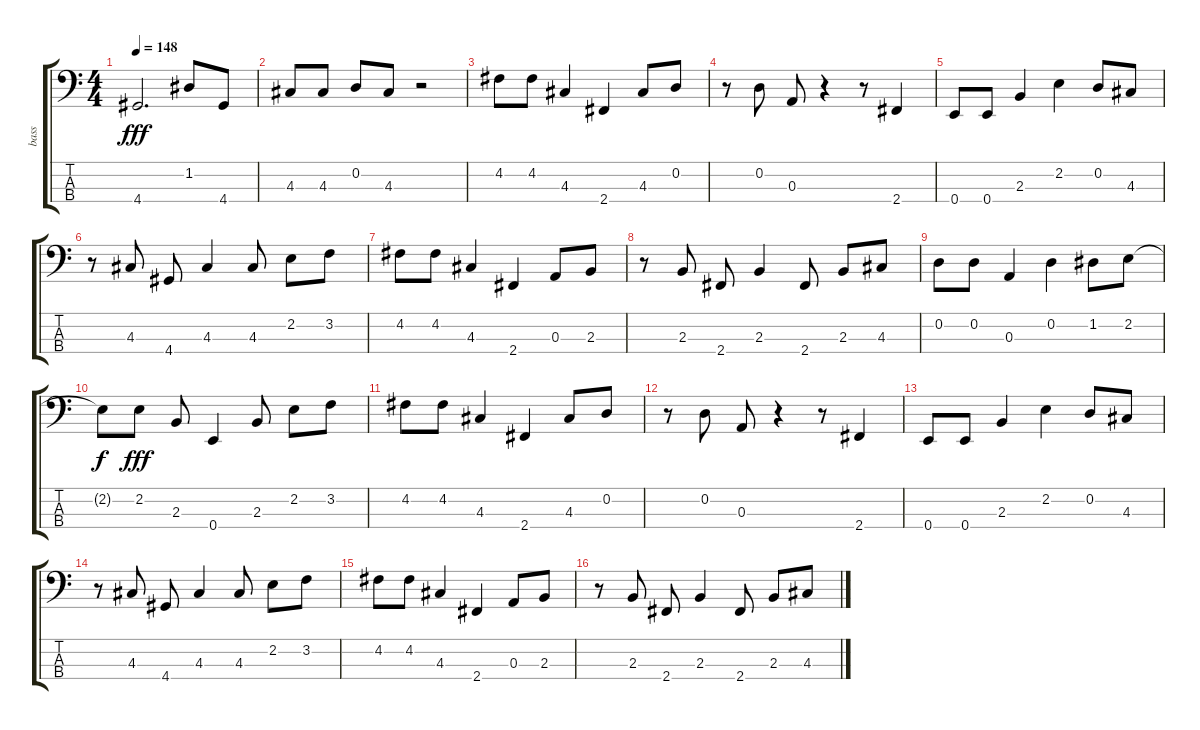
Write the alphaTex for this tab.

\track ("bass" "bass") {instrument electricbasspick}
\staff {score tabs}
\tuning (G2 D2 A1 E1) {hide}
\ts (4 4)
\tempo 148
\clef f4
\ks c
4.4.2{d dy fff} 1.2.8 4.4.8 |
4.3.8 4.3.8 0.2.8 4.3.8 r.2 |
4.2.8 4.2.8 4.3.4 2.4.4 4.3.8 0.2.8 |
r.8 0.2.8 0.3.8 r.4 r.8 2.4.4 |
0.4.8 0.4.8 2.3.4 2.2.4 0.2.8 4.3.8 |
r.8 4.3.8 4.4.8 4.3.4 4.3.8 2.2.8 3.2.8 |
4.2.8 4.2.8 4.3.4 2.4.4 0.3.8 2.3.8 |
r.8 2.3.8 2.4.8 2.3.4 2.4.8 2.3.8 4.3.8 |
0.2.8 0.2.8 0.3.4 0.2.4 1.2.8 2.2.8 |
2.2{t}.8{dy f} 2.2.8{dy fff} 2.3.8 0.4.4 2.3.8 2.2.8 3.2.8 |
4.2.8 4.2.8 4.3.4 2.4.4 4.3.8 0.2.8 |
r.8 0.2.8 0.3.8 r.4 r.8 2.4.4 |
0.4.8 0.4.8 2.3.4 2.2.4 0.2.8 4.3.8 |
r.8 4.3.8 4.4.8 4.3.4 4.3.8 2.2.8 3.2.8 |
4.2.8 4.2.8 4.3.4 2.4.4 0.3.8 2.3.8 |
r.8 2.3.8 2.4.8 2.3.4 2.4.8 2.3.8 4.3.8
